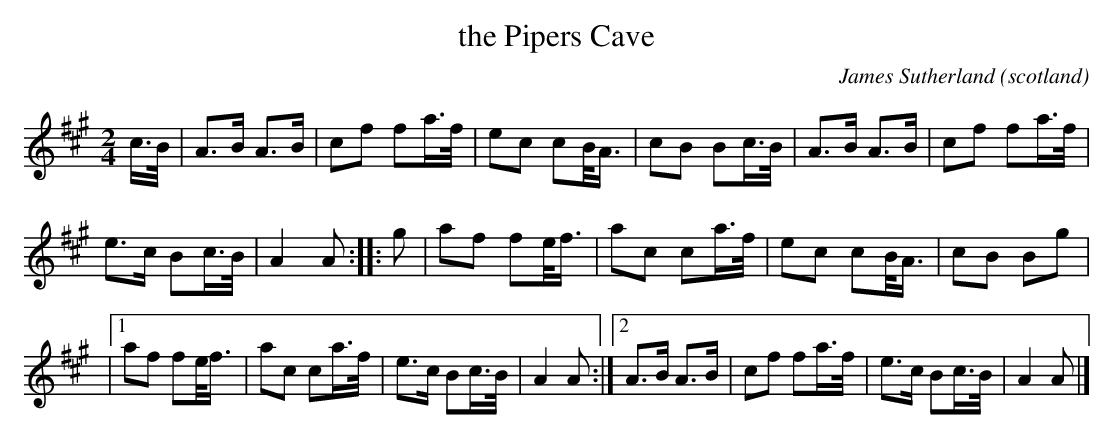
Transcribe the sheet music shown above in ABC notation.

X:1
T:the Pipers Cave
O:scotland
M:2/4
C:James Sutherland
K:A
c>B|\
A3B A3B|c2f2 f2a>f|e2c2 c2B<A|c2B2 B2c>B|\
A3B A3B|c2f2 f2a>f|
e3c B2c>B|A4 A2 :: g2|\
a2f2 f2e<f|a2c2 c2a>f|e2c2 c2B<A|c2B2 B2g2|
|1\
a2f2 f2e<f|a2c2 c2a>f|e3c B2c>B|A4 A2:|2\
A3B A3B|c2f2 f2a>f|e3c B2c>B|A4 A2|]
